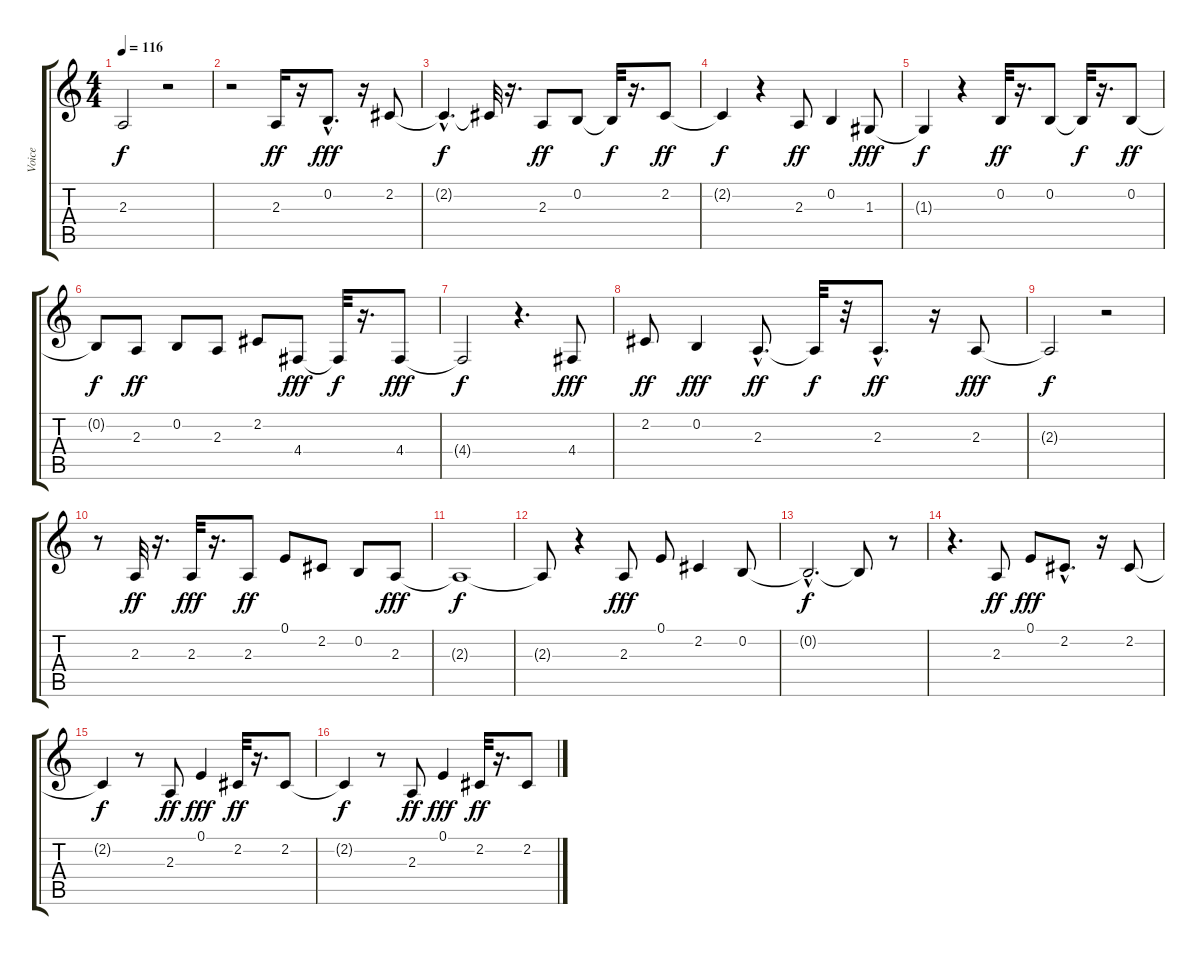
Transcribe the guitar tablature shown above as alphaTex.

\track ("Voice" "Voice") {instrument flute}
\staff {score tabs}
\tuning (E4 B3 G3 D3 A2 E2) {hide}
\ts (4 4)
\tempo 116
\clef g2
\ks c
2.3{t}.2{dy f} r.2 |
r.2 2.3.16{dy ff} r.16 0.2{hac}.8{d dy fff} r.16 2.2.8 |
2.2{hac t}.4{d dy f} 2.2{t}.32 r.16{d} 2.3.8{dy ff} 0.2.8 0.2{t}.32{dy f} r.16{d} 2.2.8{dy ff} |
2.2{t}.4{dy f} r.4 2.3.8{dy ff} 0.2.4 1.3.8{dy fff} |
1.3{t}.4{dy f} r.4 0.2.32{dy ff} r.16{d} 0.2.8 0.2{t}.32{dy f} r.16{d} 0.2.8{dy ff} |
0.2{t}.8{dy f} 2.3.8{dy ff} 0.2.8 2.3.8 2.2.8 4.4.8{dy fff} 4.4{t}.32{dy f} r.16{d} 4.4.8{dy fff} |
4.4{t}.2{dy f} r.4{d} 4.4.8{dy fff} |
2.2.8{dy ff} 0.2.4{dy fff} 2.3{hac}.8{d dy ff} 2.3{t}.32{dy f} r.32 2.3{hac}.8{d dy ff} r.16 2.3.8{dy fff} |
2.3{t}.2{dy f} r.2 |
r.8 2.3.32{dy ff} r.16{d} 2.3.32{dy fff} r.16{d} 2.3.8{dy ff} 0.1.8 2.2.8 0.2.8 2.3.8{dy fff} |
2.3{t}.1{dy f} |
2.3{t}.8 r.4 2.3.8{dy fff} 0.1.8 2.2.4 0.2.8 |
0.2{hac t}.2{d dy f} 0.2{t}.8 r.8 |
r.4{d} 2.3.8{dy ff} 0.1.8{dy fff} 2.2{hac}.8{d} r.16 2.2.8 |
2.2{t}.4{dy f} r.8 2.3.8{dy ff} 0.1.4{dy fff} 2.2.32{dy ff} r.16{d} 2.2.8 |
2.2{t}.4{dy f} r.8 2.3.8{dy ff} 0.1.4{dy fff} 2.2.32{dy ff} r.16{d} 2.2.8
